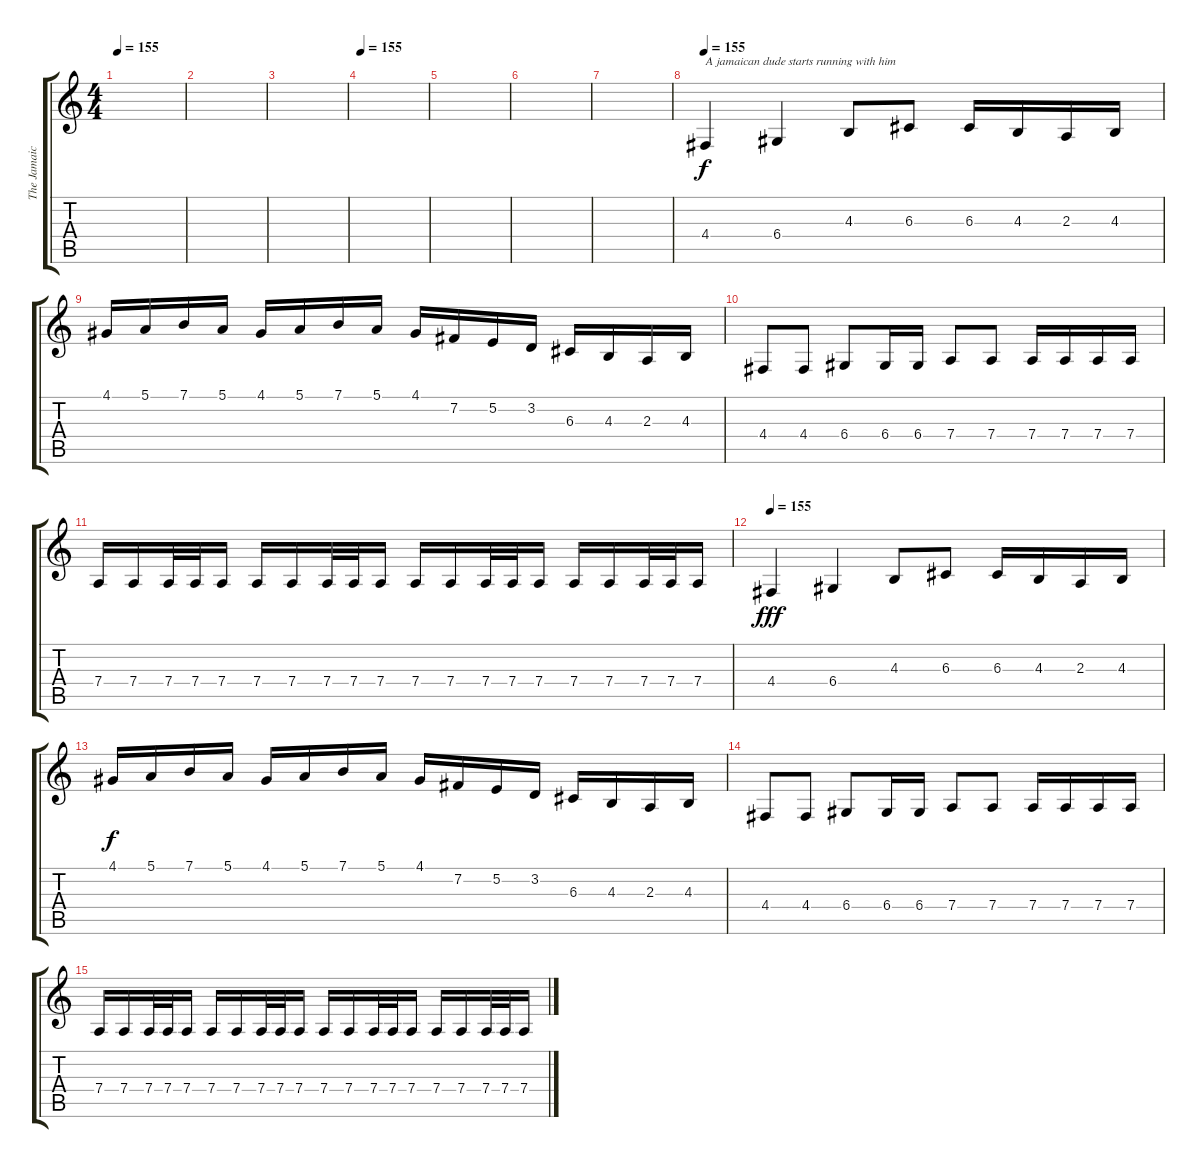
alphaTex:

\track ("The Jamaican Dude" "The Jamaic") {instrument steeldrums}
\staff {score tabs}
\tuning (E4 B3 G3 D3 A2 E2) {hide}
\ts (4 4)
\tempo 155
\clef g2
\ks c
|
|
|
\tempo 155
|
|
|
|
\tempo 155
4.4.4{txt "A jamaican dude starts running with him"} 6.4.4 4.3.8 6.3.8 6.3.16 4.3.16 2.3.16 4.3.16 |
4.1.16{dy f} 5.1.16 7.1.16 5.1.16 4.1.16 5.1.16 7.1.16 5.1.16 4.1.16 7.2.16 5.2.16 3.2.16 6.3.16 4.3.16 2.3.16 4.3.16 |
4.4.8 4.4.8 6.4.8 6.4.16 6.4.16 7.4.8 7.4.8 7.4.16 7.4.16 7.4.16 7.4.16 |
7.4.16 7.4.16 7.4.32 7.4.32 7.4.16 7.4.16 7.4.16 7.4.32 7.4.32 7.4.16 7.4.16 7.4.16 7.4.32 7.4.32 7.4.16 7.4.16 7.4.16 7.4.32 7.4.32 7.4.16 |
\tempo 155
4.4.4{dy fff} 6.4.4 4.3.8 6.3.8 6.3.16 4.3.16 2.3.16 4.3.16 |
4.1.16{dy f} 5.1.16 7.1.16 5.1.16 4.1.16 5.1.16 7.1.16 5.1.16 4.1.16 7.2.16 5.2.16 3.2.16 6.3.16 4.3.16 2.3.16 4.3.16 |
4.4.8 4.4.8 6.4.8 6.4.16 6.4.16 7.4.8 7.4.8 7.4.16 7.4.16 7.4.16 7.4.16 |
7.4.16 7.4.16 7.4.32 7.4.32 7.4.16 7.4.16 7.4.16 7.4.32 7.4.32 7.4.16 7.4.16 7.4.16 7.4.32 7.4.32 7.4.16 7.4.16 7.4.16 7.4.32 7.4.32 7.4.16
